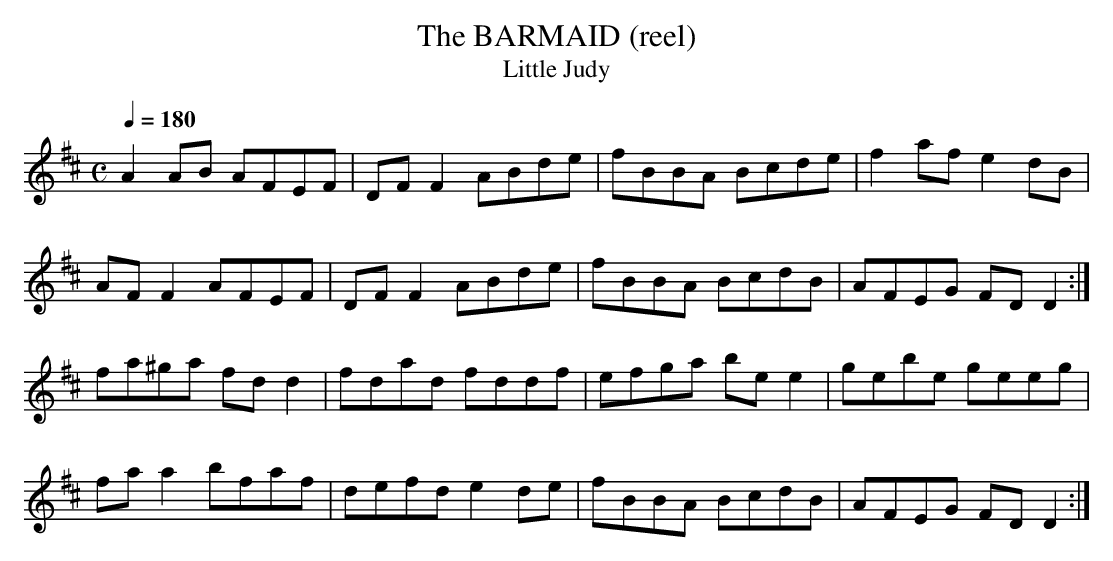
X:1
T:BARMAID (reel), The
T:Little Judy
name for this.
Q:1/4=180
M:C
K:D
A2AB AFEF|DFF2 ABde|fBBA Bcde|f2af e2dB|
AF F2 AFEF|DF F2 ABde|fBBA BcdB|AFEG FD D2 :|
fa^ga fd d2|fdad fddf|efga be e2|gebe geeg|
fa a2 bfaf|defd e2de|fBBA BcdB|AFEG FD D2 :|
